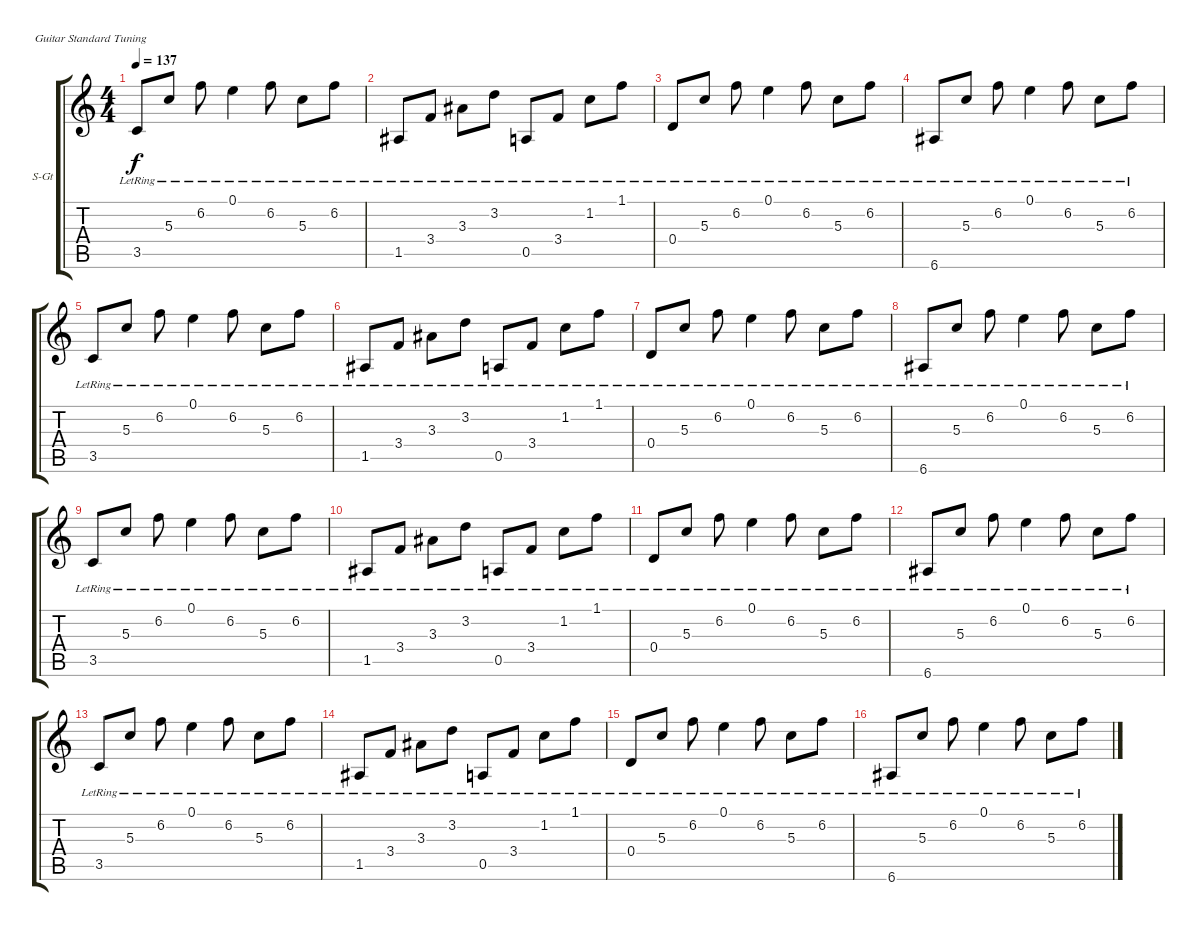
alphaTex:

\defaultSystemsLayout 4
\bracketExtendMode groupsimilarinstruments
\firstSystemTrackNameOrientation horizontal
\otherSystemsTrackNameOrientation horizontal
\track ("Steel Guitar" "S-Gt") {instrument acousticguitarsteel}
\staff {score tabs}
\tuning (E4 B3 G3 D3 A2 E2)
\ts (4 4)
\tempo 137
\clef g2
\ks c
3.5{lr}.8{dy f} 5.3{lr}.8 6.2{lr}.8 0.1{lr}.4 6.2{lr}.8 5.3{lr}.8 6.2{lr}.8 |
1.5{lr}.8 3.4{lr}.8 3.3{lr}.8 3.2{lr}.8 0.5{lr}.8 3.4{lr}.8 1.2{lr}.8 1.1{lr}.8 |
0.4{lr}.8 5.3{lr}.8 6.2{lr}.8 0.1{lr}.4 6.2{lr}.8 5.3{lr}.8 6.2{lr}.8 |
6.6{lr}.8 5.3{lr}.8 6.2{lr}.8 0.1{lr}.4 6.2{lr}.8 5.3{lr}.8 6.2{lr}.8 |
3.5{lr}.8 5.3{lr}.8 6.2{lr}.8 0.1{lr}.4 6.2{lr}.8 5.3{lr}.8 6.2{lr}.8 |
1.5{lr}.8 3.4{lr}.8 3.3{lr}.8 3.2{lr}.8 0.5{lr}.8 3.4{lr}.8 1.2{lr}.8 1.1{lr}.8 |
0.4{lr}.8 5.3{lr}.8 6.2{lr}.8 0.1{lr}.4 6.2{lr}.8 5.3{lr}.8 6.2{lr}.8 |
6.6{lr}.8 5.3{lr}.8 6.2{lr}.8 0.1{lr}.4 6.2{lr}.8 5.3{lr}.8 6.2{lr}.8 |
3.5{lr}.8 5.3{lr}.8 6.2{lr}.8 0.1{lr}.4 6.2{lr}.8 5.3{lr}.8 6.2{lr}.8 |
1.5{lr}.8 3.4{lr}.8 3.3{lr}.8 3.2{lr}.8 0.5{lr}.8 3.4{lr}.8 1.2{lr}.8 1.1{lr}.8 |
0.4{lr}.8 5.3{lr}.8 6.2{lr}.8 0.1{lr}.4 6.2{lr}.8 5.3{lr}.8 6.2{lr}.8 |
6.6{lr}.8 5.3{lr}.8 6.2{lr}.8 0.1{lr}.4 6.2{lr}.8 5.3{lr}.8 6.2{lr}.8 |
3.5{lr}.8 5.3{lr}.8 6.2{lr}.8 0.1{lr}.4 6.2{lr}.8 5.3{lr}.8 6.2{lr}.8 |
1.5{lr}.8 3.4{lr}.8 3.3{lr}.8 3.2{lr}.8 0.5{lr}.8 3.4{lr}.8 1.2{lr}.8 1.1{lr}.8 |
0.4{lr}.8 5.3{lr}.8 6.2{lr}.8 0.1{lr}.4 6.2{lr}.8 5.3{lr}.8 6.2{lr}.8 |
6.6{lr}.8 5.3{lr}.8 6.2{lr}.8 0.1{lr}.4 6.2{lr}.8 5.3{lr}.8 6.2{lr}.8
